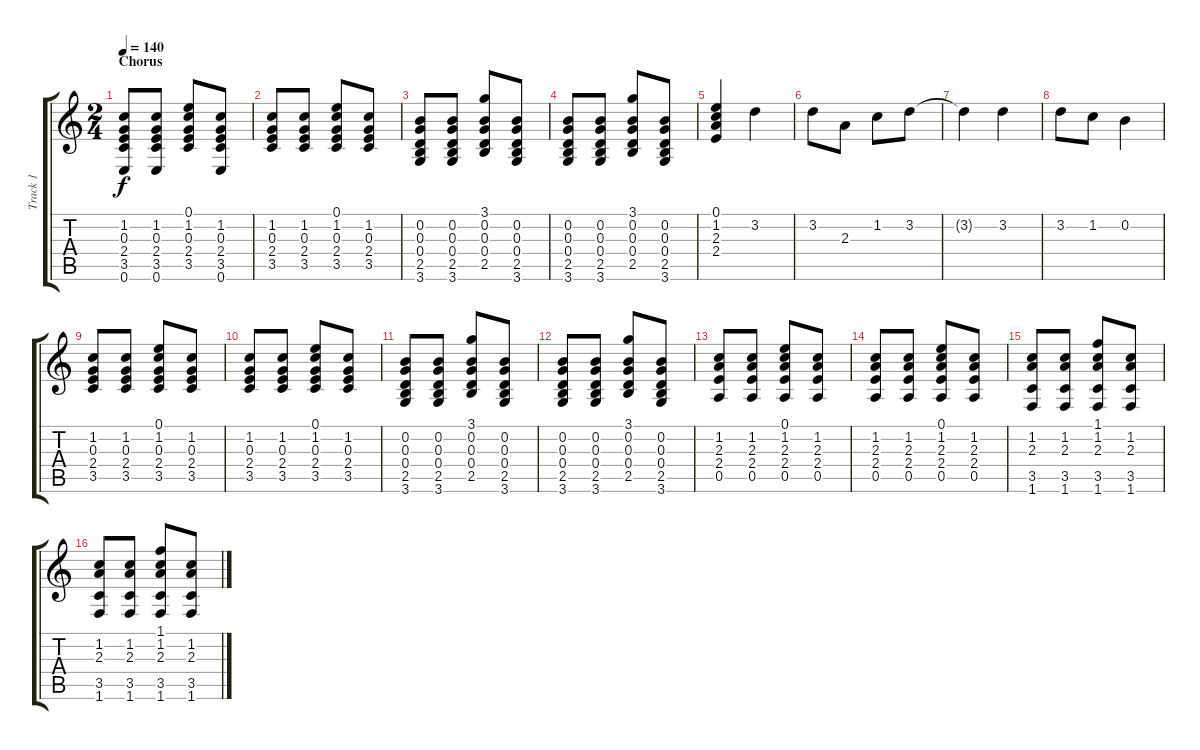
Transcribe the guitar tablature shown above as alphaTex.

\track ("Track 1" "Track 1") {instrument acousticguitarsteel}
\staff {score tabs}
\tuning (E4 B3 G3 D3 A2 E2) {hide}
\ts (2 4)
\section ("" "Chorus")
\tempo 140
\clef g2
\ks c
(1.2 0.3 2.4 3.5 0.6).8{dy f} (1.2 0.3 2.4 3.5 0.6).8 (0.1 1.2 0.3 2.4 3.5).8 (1.2 0.3 2.4 3.5 0.6).8 |
(1.2 0.3 2.4 3.5).8 (1.2 0.3 2.4 3.5).8 (0.1 1.2 0.3 2.4 3.5).8 (1.2 0.3 2.4 3.5).8 |
(0.2 0.3 0.4 2.5 3.6).8 (0.2 0.3 0.4 2.5 3.6).8 (3.1 0.2 0.3 0.4 2.5).8 (0.2 0.3 0.4 2.5 3.6).8 |
(0.2 0.3 0.4 2.5 3.6).8 (0.2 0.3 0.4 2.5 3.6).8 (3.1 0.2 0.3 0.4 2.5).8 (0.2 0.3 0.4 2.5 3.6).8 |
(0.1 1.2 2.3 2.4).4 3.2.4 |
3.2.8 2.3.8 1.2.8 3.2.8 |
3.2{t}.4 3.2.4 |
3.2.8 1.2.8 0.2.4 |
(1.2 0.3 2.4 3.5).8 (1.2 0.3 2.4 3.5).8 (0.1 1.2 0.3 2.4 3.5).8 (1.2 0.3 2.4 3.5).8 |
(1.2 0.3 2.4 3.5).8 (1.2 0.3 2.4 3.5).8 (0.1 1.2 0.3 2.4 3.5).8 (1.2 0.3 2.4 3.5).8 |
(0.2 0.3 0.4 2.5 3.6).8 (0.2 0.3 0.4 2.5 3.6).8 (3.1 0.2 0.3 0.4 2.5).8 (0.2 0.3 0.4 2.5 3.6).8 |
(0.2 0.3 0.4 2.5 3.6).8 (0.2 0.3 0.4 2.5 3.6).8 (3.1 0.2 0.3 0.4 2.5).8 (0.2 0.3 0.4 2.5 3.6).8 |
(1.2 2.3 2.4 0.5).8 (1.2 2.3 2.4 0.5).8 (0.1 1.2 2.3 2.4 0.5).8 (1.2 2.3 2.4 0.5).8 |
(1.2 2.3 2.4 0.5).8 (1.2 2.3 2.4 0.5).8 (0.1 1.2 2.3 2.4 0.5).8 (1.2 2.3 2.4 0.5).8 |
(1.2 2.3 3.5 1.6).8 (1.2 2.3 3.5 1.6).8 (1.1 1.2 2.3 3.5 1.6).8 (1.2 2.3 3.5 1.6).8 |
(1.2 2.3 3.5 1.6).8 (1.2 2.3 3.5 1.6).8 (1.1 1.2 2.3 3.5 1.6).8 (1.2 2.3 3.5 1.6).8
